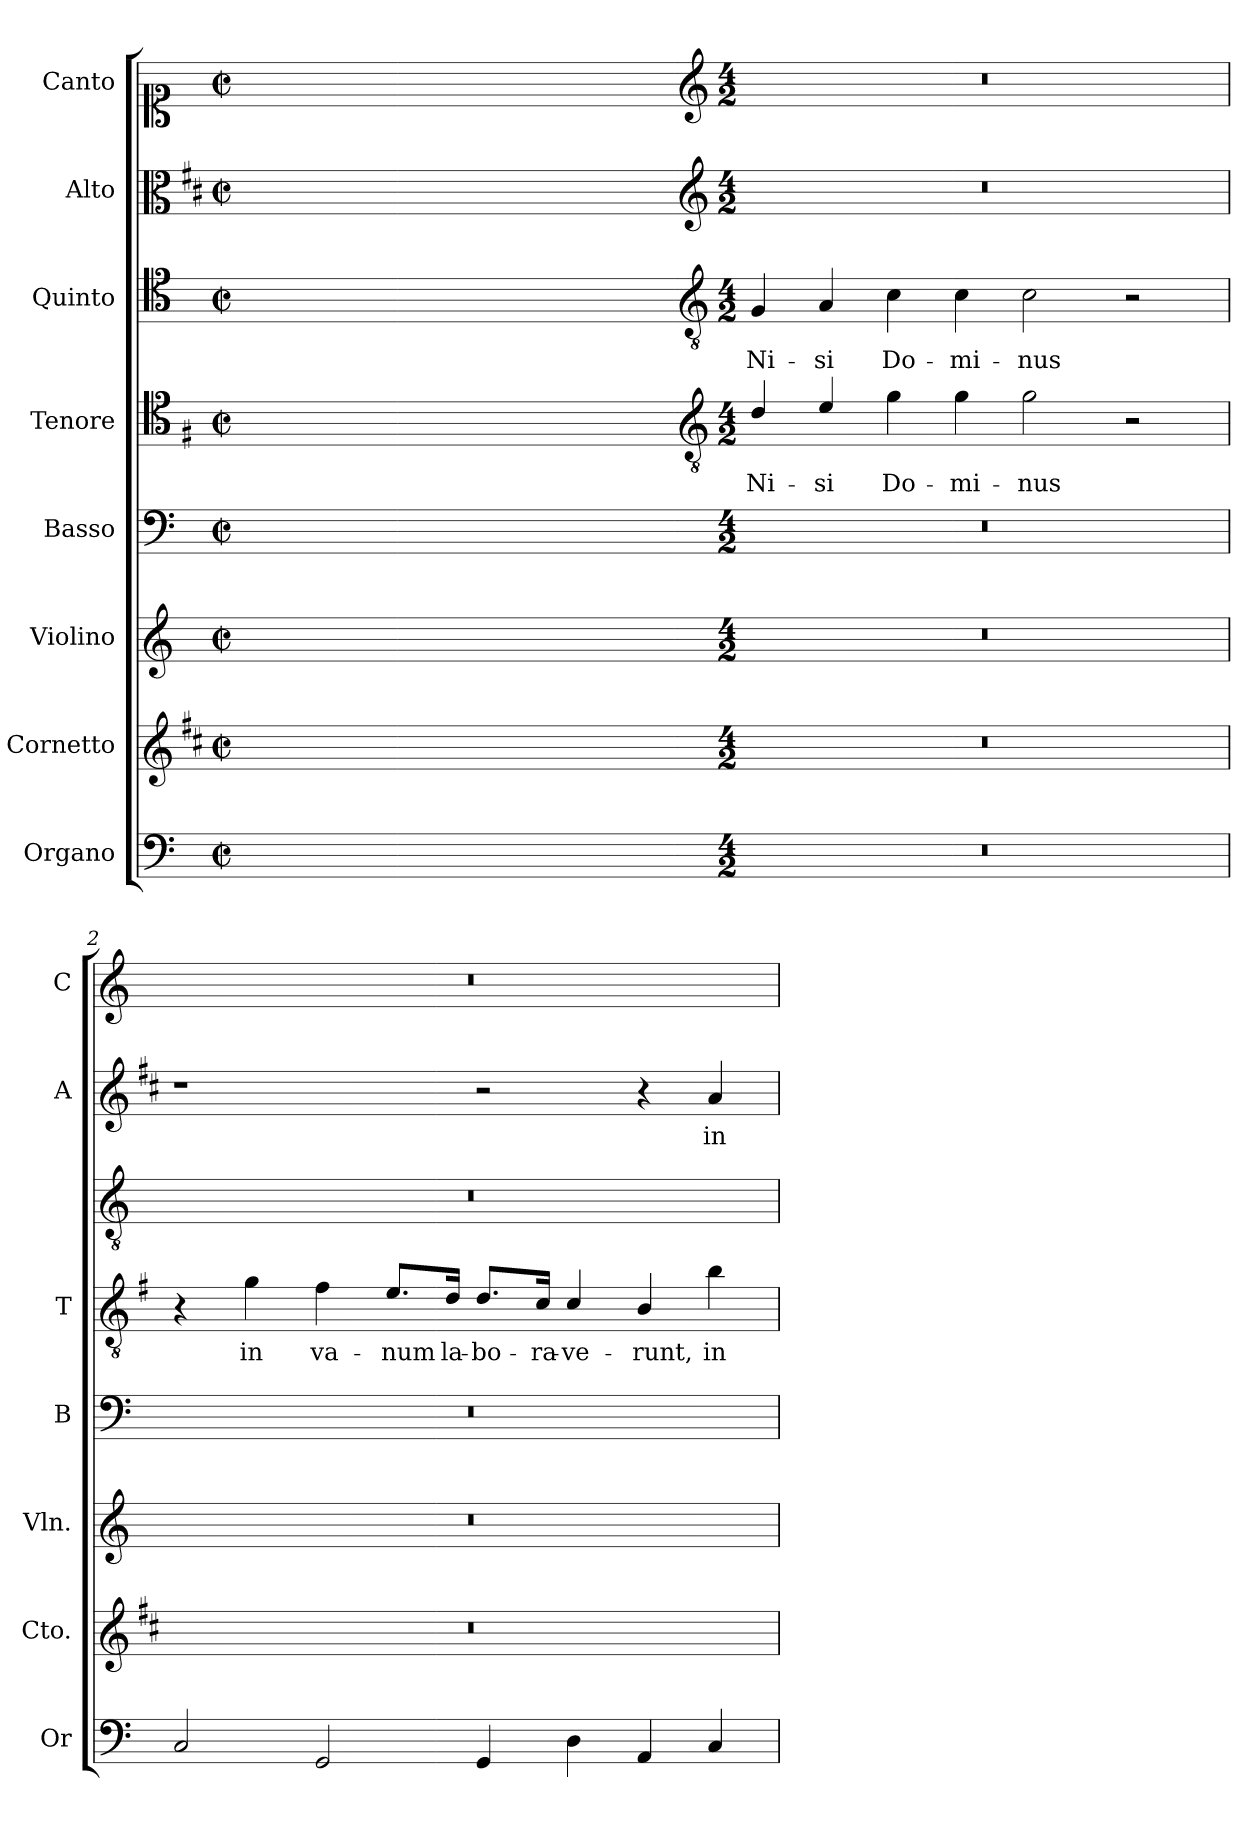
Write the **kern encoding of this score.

**kern	**kern	**kern	**kern	**kern	**text	**kern	**text	**kern	**text	**kern
*part8	*part7	*part6	*part5	*part4	*part4	*part3	*part3	*part2	*part2	*part1
*staff8	*staff7	*staff6	*staff5	*staff4	*staff4	*staff3	*staff3	*staff2	*staff2	*staff1
*I"Organo	*I"Cornetto	*I"Violino	*I"Basso	*I"Tenore	*	*I"Quinto	*	*I"Alto	*	*I"Canto
*I'Or	*I'Cto.	*I'Vln.	*I'B	*I'T	*	*	*	*I'A	*	*I'C
*clefF4	*clefG2	*clefG2	*clefF4	*clefC4	*	*clefC4	*	*clefC3	*	*clefC1
*	*ITrd1c2	*	*	*ITrd4c7	*	*	*	*ITrd1c2	*	*
*k[]	*k[]	*k[]	*k[]	*k[]	*	*k[]	*	*k[]	*	*k[]
*C:	*C:	*C:	*C:	*C:	*	*C:	*	*C:	*	*C:
*M2/2	*M2/2	*M2/2	*M2/2	*M2/2	*	*M2/2	*	*M2/2	*	*M2/2
*met(c|)	*met(c|)	*met(c|)	*met(c|)	*met(c|)	*	*met(c|)	*	*met(c|)	*	*met(c|)
=	=	=	=	=	=	=	=	=	=	=
1ryy	1ryy	1ryy	1ryy	1ryy	.	1ryy	.	1ryy	.	1ryy
=1X-	=1X-	=1X-	=1X-	=1X-	=1X-	=1X-	=1X-	=1X-	=1X-	=1X-
4ryy	4ryy	4ryy	4ryy	4ryy	.	4ryy	.	4ryy	.	4ryy
4ryy	4ryy	4ryy	4ryy	4ryy	.	4ryy	.	4ryy	.	4ryy
4ryy	4ryy	4ryy	4ryy	4ryy	.	4ryy	.	4ryy	.	4ryy
4ryy	4ryy	4ryy	4ryy	4ryy	.	4ryy	.	4ryy	.	4ryy
=1-	=1-	=1-	=1-	=1-	=1-	=1-	=1-	=1-	=1-	=1-
*	*	*	*	*clefGv2	*	*clefGv2	*	*clefG2	*	*clefG2
*M4/2	*M4/2	*M4/2	*M4/2	*M4/2	*	*M4/2	*	*M4/2	*	*M4/2
!	!	!	!	!	!LO:LY:b	!	!LO:LY:b	!	!	!
0r	0r	0r	0r	4G/	Ni-	4G/	Ni-	0r	.	0r
!	!	!	!	!	!LO:LY:b	!	!LO:LY:b	!	!	!
.	.	.	.	4A/	-si	4A/	-si	.	.	.
!	!	!	!	!	!LO:LY:b	!	!LO:LY:b	!	!	!
.	.	.	.	4c\	Do-	4c\	Do-	.	.	.
!	!	!	!	!	!LO:LY:b	!	!LO:LY:b	!	!	!
.	.	.	.	4c\	-mi-	4c\	-mi-	.	.	.
!	!	!	!	!	!LO:LY:b	!	!LO:LY:b	!	!	!
.	.	.	.	2c\	-nus	2c\	-nus	.	.	.
.	.	.	.	2r	.	2r	.	.	.	.
=2	=2	=2	=2	=2	=2	=2	=2	=2	=2	=2
2C/	0r	0r	0r	4r	.	0r	.	1r	.	0r
!	!	!	!	!	!LO:LY:b	!	!	!	!	!
.	.	.	.	4c\	in	.	.	.	.	.
!	!	!	!	!	!LO:LY:b	!	!	!	!	!
2GG/	.	.	.	4B\	va-	.	.	.	.	.
!	!	!	!	!	!LO:LY:b	!	!	!	!	!
.	.	.	.	8.A/L	-num	.	.	.	.	.
!	!	!	!	!	!LO:LY:b	!	!	!	!	!
.	.	.	.	16G/Jk	la-	.	.	.	.	.
!	!	!	!	!	!LO:LY:b	!	!	!	!	!
4GG/	.	.	.	8.G/L	-bo-	.	.	2r	.	.
!	!	!	!	!	!LO:LY:b	!	!	!	!	!
.	.	.	.	16F/Jk	-ra-	.	.	.	.	.
!	!	!	!	!	!LO:LY:b	!	!	!	!	!
4D\	.	.	.	4F/	-ve-	.	.	.	.	.
!	!	!	!	!	!LO:LY:b	!	!	!	!	!
4AA/	.	.	.	4E/	-runt,	.	.	4r	.	.
!	!	!	!	!	!LO:LY:b	!	!	!	!LO:LY:b	!
4C/	.	.	.	4e\	in	.	.	4g/	in	.
=	=	=	=	=	=	=	=	=	=	=
*-	*-	*-	*-	*-	*-	*-	*-	*-	*-	*-
